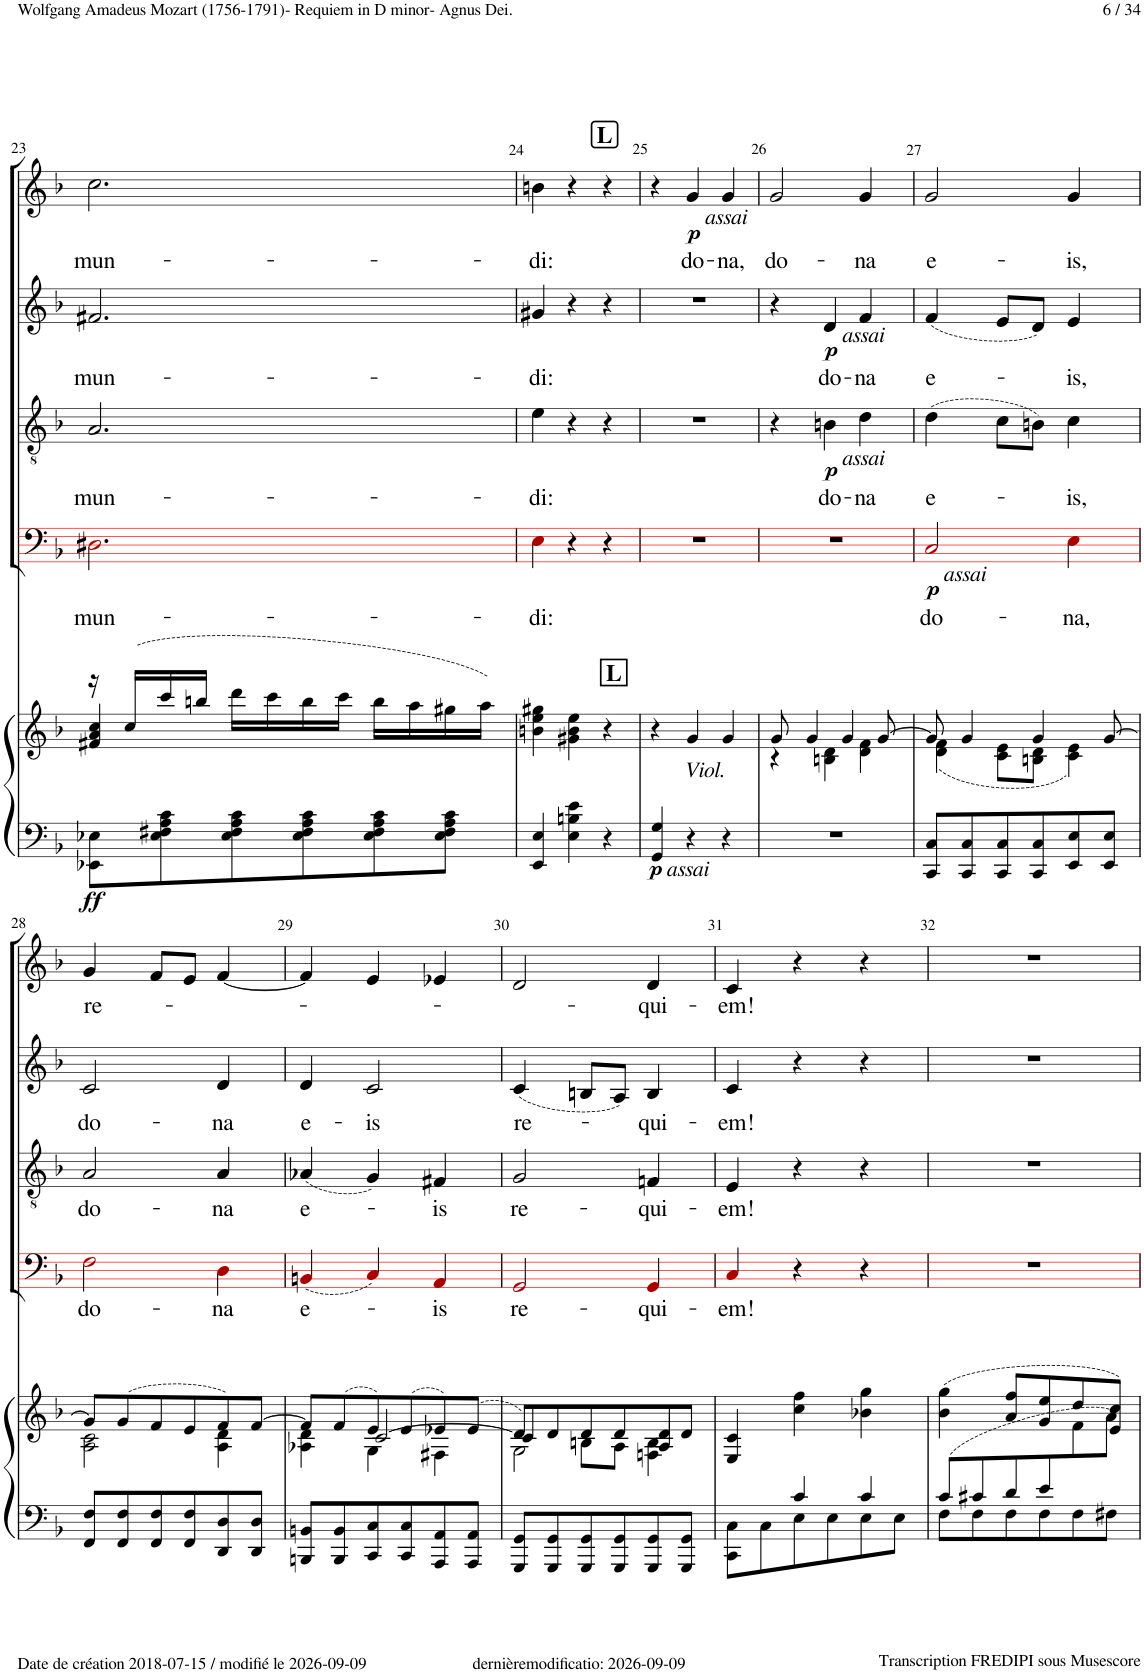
**kern	**kern	**dynam	**kern	**text	**dynam	**kern	**text	**dynam	**kern	**text	**dynam	**kern	**text	**dynam
*part5	*part5	*part5	*part4	*part4	*part4	*part3	*part3	*part3	*part2	*part2	*part2	*part1	*part1	*part1
*staff6	*staff5	*staff5/6	*staff4	*staff4	*staff4	*staff3	*staff3	*staff3	*staff2	*staff2	*staff2	*staff1	*staff1	*staff1
*I"Piano	*	*	*I"Basse	*	*	*I"Tenor	*	*	*I"Alto	*	*	*I"Soprano	*	*
*I'Pno	*	*	*	*	*	*	*	*	*	*	*	*	*	*
!!LO:PB:g=z
*clefF4	*clefG2	*	*clefF4	*	*	*clefGv2	*	*	*clefG2	*	*	*clefG2	*	*
*	*	*	*ITrd8c14	*	*	*	*	*	*	*	*	*	*	*
*k[b-]	*k[b-]	*	*k[b-]	*	*	*k[b-]	*	*	*k[b-]	*	*	*k[b-]	*	*
*M3/4	*M3/4	*	*M3/4	*	*	*M3/4	*	*	*M3/4	*	*	*M3/4	*	*
=23	=23	=23	=23	=23	=23	=23	=23	=23	=23	=23	=23	=23	=23	=23
*	*^	*	*	*	*	*	*	*	*	*	*	*	*	*
!	!	!	!LO:DY:b=2	!	!LO:LY:b	!	!	!LO:LY:b	!	!	!LO:LY:b	!	!	!LO:LY:b	!
8EE-X\ 8E-X\L	16r	4f#X/ 4a/ 4cc/	ff	2.D#X!i\	mun-	.	2.A!/	mun-	.	2.f#X!/	mun-	.	2.cc!\	mun-	.
.	(16cc/LL	.	.	.	.	.	.	.	.	.	.	.	.	.	.
8E-\ 8F#X\ 8A\ 8c\	16ccc/	.	.	.	.	.	.	.	.	.	.	.	.	.	.
.	16bbn/JJ	.	.	.	.	.	.	.	.	.	.	.	.	.	.
8E-\ 8F#\ 8A\ 8c\	16ddd\LL	2ryy	.	.	.	.	.	.	.	.	.	.	.	.	.
.	16ccc\	.	.	.	.	.	.	.	.	.	.	.	.	.	.
8E-\ 8F#\ 8A\ 8c\	16bb\	.	.	.	.	.	.	.	.	.	.	.	.	.	.
.	16ccc\JJ	.	.	.	.	.	.	.	.	.	.	.	.	.	.
8E-\ 8F#\ 8A\ 8c\	16bb\LL	.	.	.	.	.	.	.	.	.	.	.	.	.	.
.	16aa\	.	.	.	.	.	.	.	.	.	.	.	.	.	.
8E-\ 8F#\ 8A\ 8c\J	16gg#X\	.	.	.	.	.	.	.	.	.	.	.	.	.	.
.	16aa\JJ)	.	.	.	.	.	.	.	.	.	.	.	.	.	.
*	*v	*v	*	*	*	*	*	*	*	*	*	*	*	*	*
=24	=24	=24	=24	=24	=24	=24	=24	=24	=24	=24	=24	=24	=24	=24
!	!	!	!	!LO:LY:b	!	!	!LO:LY:b	!	!	!LO:LY:b	!	!	!LO:LY:b	!
4EE/ 4E/	4bn\ 4ee\ 4gg#X\	.	4E!i\	-di:	.	4e!\	-di:	.	4g#X!/	-di:	.	4bn!\	-di:	.
4E\ 4Bn\ 4e\	4g#X\ 4b\ 4ee\	.	4r	.	.	4r	.	.	4r	.	.	4r	.	.
4r	4r	.	4r	.	.	4r	.	.	4r	.	.	4r	.	.
=25	=25	=25	=25	=25	=25	=25	=25	=25	=25	=25	=25	=25	=25	=25
!	!LO:TX:a:B:t=L	!	!	!	!	!	!	!	!	!	!	!	!	!
!LO:TX:b:i:t=assai	!	!	!	!	!	!	!	!	!	!	!	!	!	!
!	!	!LO:DY:b=2	!	!	!	!	!	!	!	!	!	!	!	!
4GG/ 4G/	4r	p	2.r	.	.	2.r	.	.	2.r	.	.	4r	.	.
!	!	!	!	!	!	!	!	!	!	!	!	!LO:TX:b:i:t=assai	!	!
!	!LO:TX:b:i:t=Viol.	!	!	!	!	!	!	!	!	!	!	!	!	!
!	!	!	!	!	!	!	!	!	!	!	!	!	!LO:LY:b	!LO:DY:b
4r	4g/	.	.	.	.	.	.	.	.	.	.	4g!/	do-	p
!	!	!	!	!	!	!	!	!	!	!	!	!	!LO:LY:b	!
4r	4g/	.	.	.	.	.	.	.	.	.	.	4g,!/	-na,	.
=26	=26	=26	=26	=26	=26	=26	=26	=26	=26	=26	=26	=26	=26	=26
*	*^	*	*	*	*	*	*	*	*	*	*	*	*	*
!	!	!	!	!	!	!	!	!	!	!	!	!	!	!LO:LY:b	!
2.r	8g/	4r	.	2.r	.	.	4r	.	.	4r	.	.	2g!/	do-	.
.	4g/	.	.	.	.	.	.	.	.	.	.	.	.	.	.
!	!	!	!	!	!	!	!	!	!	!LO:TX:b:i:t=assai	!	!	!	!	!
!	!	!	!	!	!	!	!LO:TX:b:i:t=assai	!	!	!	!	!	!	!	!
!	!	!	!	!	!	!	!	!LO:LY:b	!LO:DY:b	!	!LO:LY:b	!LO:DY:b	!	!	!
.	.	4Bn\ 4d\	.	.	.	.	4Bn!\	do-	p	4d!/	do-	p	.	.	.
.	4g/	.	.	.	.	.	.	.	.	.	.	.	.	.	.
!	!	!	!	!	!	!	!	!LO:LY:b	!	!	!LO:LY:b	!	!	!LO:LY:b	!
.	.	4d\ 4f\	.	.	.	.	4d!\	-na	.	4f!/	-na	.	4g!/	-na	.
.	[8g/	.	.	.	.	.	.	.	.	.	.	.	.	.	.
=27	=27	=27	=27	=27	=27	=27	=27	=27	=27	=27	=27	=27	=27	=27	=27
!	!	!	!	!LO:TX:b:i:t=assai	!	!	!	!	!	!	!	!	!	!	!
!	!	!	!	!	!LO:LY:b	!LO:DY:b	!	!LO:LY:b	!	!	!LO:LY:b	!	!	!LO:LY:b	!
8CC/ 8C/L	8g/]	(4d\ 4f\	.	2C!i/	do-	p	(4d!\	e-	.	(4f!/	e-	.	2g!/	e-	.
8CC/ 8C/	4g/	.	.	.	.	.	.	.	.	.	.	.	.	.	.
8CC/ 8C/	.	8c\ 8e\L	.	.	.	.	8c!\L	.	.	8e!/L	.	.	.	.	.
8CC/ 8C/	4g/	8Bn\ 8d\J	.	.	.	.	8Bn!\J)	.	.	8d!/J)	.	.	.	.	.
!	!	!	!	!	!LO:LY:b	!	!	!LO:LY:b	!	!	!LO:LY:b	!	!	!LO:LY:b	!
8EE/ 8E/	.	4c\ 4e\)	.	4E!i\	-na,	.	4c,!\	-is,	.	4e,!/	-is,	.	4g,!/	-is,	.
8EE/ 8E/J	[8g/	.	.	.	.	.	.	.	.	.	.	.	.	.	.
!!LO:LB:g=z
=28	=28	=28	=28	=28	=28	=28	=28	=28	=28	=28	=28	=28	=28	=28	=28
!	!	!	!	!	!LO:LY:b	!	!	!LO:LY:b	!	!	!LO:LY:b	!	!	!LO:LY:b	!
8FF/ 8F/L	8g/L]	2A\ 2c\	.	2F!i\	do-	.	2A!/	do-	.	2c!/	do-	.	4g!/	re-	.
8FF/ 8F/	(8g/	.	.	.	.	.	.	.	.	.	.	.	.	.	.
8FF/ 8F/	8f/	.	.	.	.	.	.	.	.	.	.	.	8f!/L	.	.
8FF/ 8F/	8e/	.	.	.	.	.	.	.	.	.	.	.	8e!/J	.	.
!	!	!	!	!	!LO:LY:b	!	!	!LO:LY:b	!	!	!LO:LY:b	!	!	!	!
8DD/ 8D/	8f/)	4A\ 4d\	.	4D!i\	-na	.	4A!/	-na	.	4d!/	-na	.	[4f!/	.	.
8DD/ 8D/J	[8f/J	.	.	.	.	.	.	.	.	.	.	.	.	.	.
=29	=29	=29	=29	=29	=29	=29	=29	=29	=29	=29	=29	=29	=29	=29	=29
*	*	*^	*	*	*	*	*	*	*	*	*	*	*	*	*
!	!	!	!	!	!	!LO:LY:b	!	!	!LO:LY:b	!	!	!LO:LY:b	!	!	!	!
8BBBn/ 8BBn/L	8f/L]	4A-X\ 4d\	4ryy	.	(4BBn!i/	e-	.	(4A-X!/	e-	.	4d!/	e-	.	4f!/]	.	.
8BBB/ 8BB/	(8f/	.	.	.	.	.	.	.	.	.	.	.	.	.	.	.
!	!	!	!	!	!	!	!	!	!	!	!	!LO:LY:b	!	!	!	!
8CC/ 8C/	8e/)	4G\	[2c/	.	4C!i/)	.	.	4G!/)	.	.	2c!/	-is	.	4e!/	.	.
8CC/ 8C/	(8e/	.	.	.	.	.	.	.	.	.	.	.	.	.	.	.
!	!	!	!	!	!	!LO:LY:b	!	!	!LO:LY:b	!	!	!	!	!	!	!
8AAA/ 8AA/	8e-X/)	4F#X\	.	.	4AA!i/	-is	.	4F#X!/	-is	.	.	.	.	4e-X!/	.	.
8AAA/ 8AA/J	(8e-/J	.	.	.	.	.	.	.	.	.	.	.	.	.	.	.
=30	=30	=30	=30	=30	=30	=30	=30	=30	=30	=30	=30	=30	=30	=30	=30	=30
!	!	!	!	!	!	!LO:LY:b	!	!	!LO:LY:b	!	!	!LO:LY:b	!	!	!	!
8GGG/ 8GG/L	8d/L)	2G\	4c/]	.	2GG!i/	re-	.	2G!/	re-	.	(4c!/	re-	.	2d!/	.	.
8GGG/ 8GG/	8d/	.	.	.	.	.	.	.	.	.	.	.	.	.	.	.
8GGG/ 8GG/	8d/	.	8Bn\L	.	.	.	.	.	.	.	8Bn!/L	.	.	.	.	.
8GGG/ 8GG/	8d/	.	8A\J	.	.	.	.	.	.	.	8A!/J)	.	.	.	.	.
!	!	!	!	!	!	!LO:LY:b	!	!	!LO:LY:b	!	!	!LO:LY:b	!	!	!LO:LY:b	!
8GGG/ 8GG/	8d/	4Fn\ 4B\	4A/	.	4GG!i/	-qui-	.	4Fn!/	-qui-	.	4B!/	-qui-	.	4d!/	-qui-	.
8GGG/ 8GG/J	8d/J	.	.	.	.	.	.	.	.	.	.	.	.	.	.	.
*	*v	*v	*v	*	*	*	*	*	*	*	*	*	*	*	*	*
=31	=31	=31	=31	=31	=31	=31	=31	=31	=31	=31	=31	=31	=31	=31
*^	*	*	*	*	*	*	*	*	*	*	*	*	*	*
!	!	!	!	!	!LO:LY:b	!	!	!LO:LY:b	!	!	!LO:LY:b	!	!	!LO:LY:b	!
8CC\ 8C\L	4ryy	4E/ 4c/	.	4C!i/	-em!	.	4E!/	-em!	.	4c!/	-em!	.	4c!/	-em!	.
8C\	.	.	.	.	.	.	.	.	.	.	.	.	.	.	.
8E\	4c/	4cc\ 4ff\	.	4r	.	.	4r	.	.	4r	.	.	4r	.	.
8E\	.	.	.	.	.	.	.	.	.	.	.	.	.	.	.
8E\	4c/	4b-X\ 4gg\	.	4r	.	.	4r	.	.	4r	.	.	4r	.	.
8E\J	.	.	.	.	.	.	.	.	.	.	.	.	.	.	.
=32	=32	=32	=32	=32	=32	=32	=32	=32	=32	=32	=32	=32	=32	=32	=32
*	*	*^	*	*	*	*	*	*	*	*	*	*	*	*	*
(8c/L	8F\L	(4b-\ 4gg\	2ryy	.	2.r	.	.	2.r	.	.	2.r	.	.	2.r	.	.
8c#X/	8F\	.	.	.	.	.	.	.	.	.	.	.	.	.	.	.
8d/	8F\	8a/ 8ff/L	.	.	.	.	.	.	.	.	.	.	.	.	.	.
8e/	8F\	8g/ 8ee/	.	.	.	.	.	.	.	.	.	.	.	.	.	.
4ryy	8F\	8dd/	8f\	.	.	.	.	.	.	.	.	.	.	.	.	.
.	8F#X\J	8e/ 8cc/J)	8a\J)	.	.	.	.	.	.	.	.	.	.	.	.	.
*v	*v	*	*	*	*	*	*	*	*	*	*	*	*	*	*	*
*	*v	*v	*	*	*	*	*	*	*	*	*	*	*	*	*
=	=	=	=	=	=	=	=	=	=	=	=	=	=	=
*-	*-	*-	*-	*-	*-	*-	*-	*-	*-	*-	*-	*-	*-	*-
